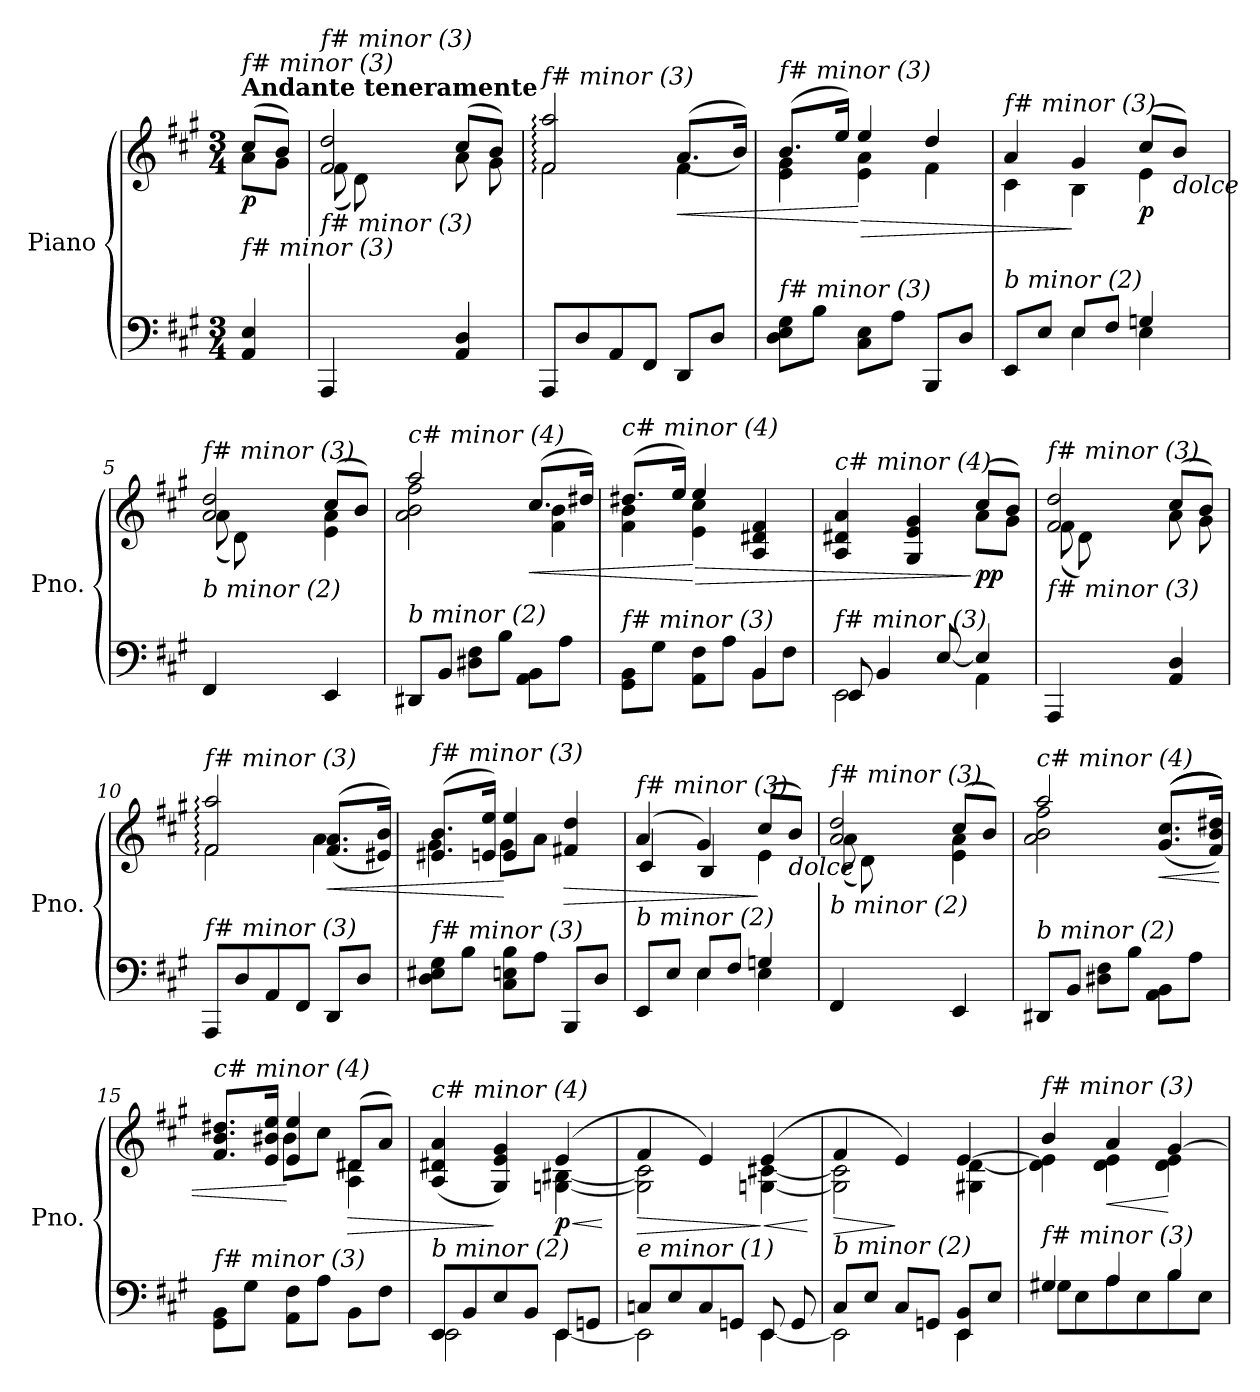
**kern	**kern	**dynam
*part1	*part1	*part1
*staff2	*staff1	*staff1/2
*I"Piano	*	*
*I'Pno.	*	*
*clefF4	*clefG2	*
*k[f#c#g#]	*k[f#c#g#]	*
*M3/4	*M3/4	*
=	=	=
*^	*^	*
!	!	!LO:TX:a:B:t=Andante teneramente	!	!
!	!	!LO:TX:i:t=f# minor (3)	!	!
!LO:TX:i:t=f# minor (3)	!	!	!	!
!	!	!	!	!LO:DY:b
4AA/ 4E/	8ryy	(>8cc#/L	8a\L	p
.	8ryy	8b/J)	8g#\J	.
=1	=1	=1	=1	=1
*	*^	*	*	*
!	!	!	!LO:TX:i:t=f# minor (3)	!	!
!LO:TX:i:t=f# minor (3)	!	!	!	!	!
4ryy	4AAA/	8ryy	2f#/ 2dd/	(<8f#\L	.
.	.	8ryy	.	8d\)	.
8A/	4ryy	8ryy	.	4ryy	.
8F#/J	.	8ryy	.	.	.
4ryy	4AA/ 4D/	8ryy	(>8cc#/L	8a\L	.
.	.	8ryy	8b/J)	8g#\J	.
=2	=2	=2	=2	=2	=2
!	!	!	!LO:TX:i:t=f# minor (3)	!	!
!LO:TX:i:t=f# minor (3)	!	!	!	!	!
*v	*v	*v	*	*	*
8AAA/L	2f#/: 2aa/:	2f#\	.
8D/	.	.	.
8AA/	.	.	.
8FF#/J	.	.	.
!	!	!	!LO:HP:b
8DD/L	(>(>8.a/L	4f#\	<
8D/J	.	.	.
.	16b/Jk))	.	.
=3	=3	=3	=3
!	!LO:TX:i:t=f# minor (3)	!	!
!LO:TX:i:t=f# minor (3)	!	!	!
8D\ 8E\ 8G#\L	(>8.b/L	4e\ 4g#\	.
8B\J	.	.	.
.	16ee/Jk)	.	.
!	!	!	!LO:HP:n=1:b
8C#\ 8E\L	4ee/	4e\ 4a\	[ >
8A\J	.	.	.
8BBB/L	4dd/	4f#\	.
8D/J	.	.	.
=4	=4	=4	=4
*^	*	*	*
!	!	!LO:TX:i:t=f# minor (3)	!	!
!LO:TX:i:t=b minor (2)	!	!	!	!
8EE/L	4ryy	4a/	4c#\	.
8E/J	.	.	.	.
8E/L	4E\	4g#/	4B\	]
8F#/J	.	.	.	.
!	!	!	!	!LO:DY:b
4Gn/	4E\	(>8cc#/L	4e\	p
!	!	!LO:TX:b:i:t=dolce	!	!
.	.	8b/J)	.	.
!!LO:LB:g=z	!!
=5	=5	=5	=5	=5
!	!	!LO:TX:i:t=f# minor (3)	!	!
!LO:TX:i:t=b minor (2)	!	!	!	!
4ryy	4FF#/	2a/ 2dd/	(<8a\L	.
.	.	.	8d\)	.
8A/	4ryy	.	4ryy	.
8F#/J	.	.	.	.
4ryy	4EE/	(>8cc#/L	4e\ 4a\	.
.	.	8b/J)	.	.
*v	*v	*	*	*
=6	=6	=6	=6
!	!LO:TX:i:t=c# minor (4)	!	!
!LO:TX:i:t=b minor (2)	!	!	!
8DD#X/L	2aa/	2a\ 2b\ 2ff#\	.
8BB/J	.	.	.
8D#X\ 8F#\L	.	.	.
8B\J	.	.	.
!	!	!	!LO:HP:b
8AA\ 8BB\L	(>(>8.cc#/L	4f#\ 4b\	<
8A\J	.	.	.
.	16dd#X/Jk)	.	.
=7	=7	=7	=7
*^	*	*	*
!	!	!LO:TX:i:t=c# minor (4)	!	!
!LO:TX:i:t=f# minor (3)	!	!	!	!
2ryy	8GG#\ 8BB\L	(>8.dd#X/L	4f#\ 4b\	.
.	8G#\J	.	.	.
.	.	16ee/Jk)	.	.
!	!	!	!	!LO:HP:n=1:b
.	8AA\ 8F#\L	4ee/	4e\ 4cc#\	[ >
.	8A\J)	.	.	.
4BB/	8BB\L	4A/ 4d#X/ 4f#/	4ryy	.
.	8F#\J	.	.	.
=8	=8	=8	=8	=8
!	!	!LO:TX:i:t=c# minor (4)	!	!
!LO:TX:i:t=f# minor (3)	!	!	!	!
2EE\	8EE/	4A/ 4d#X/ 4a/	2ryy	.
.	4BB/	.	.	.
.	.	(4G#/ 4e/ 4g#/	.	.
.	[8E/	.	.	.
!	!	!	!	!LO:DY:n=1:b
4AA\	4E/]	(>8cc#/L	8a\L	] pp
.	.	8b/J)	8g#\J	.
=9	=9	=9	=9	=9
!	!	!LO:TX:i:t=f# minor (3)	!	!
!LO:TX:i:t=f# minor (3)	!	!	!	!
4ryy	4AAA/	2f#/ 2dd/	(<8f#\L	.
.	.	.	8d\)	.
8A/	4ryy	.	4ryy	.
8F#/J	.	.	.	.
4ryy	4AA/ 4D/	(>8cc#/L	8a\L	.
.	.	8b/J)	8g#\J	.
*v	*v	*	*	*
!!LO:LB:g=z	!!
=10	=10	=10	=10
!	!LO:TX:i:t=f# minor (3)	!	!
!LO:TX:i:t=f# minor (3)	!	!	!
8AAA/L	2f#/: 2aa/:	2f#\	.
8D/	.	.	.
8AA/	.	.	.
8FF#/J	.	.	.
!	!	!	!LO:HP:b
8DD/L	(>(>8.f#/ 8.a/L	4a\	<
8D/J	.	.	.
.	16e#Xi/ 16b/Jk))	.	.
=11	=11	=11	=11
!	!LO:TX:i:t=f# minor (3)	!	!
!LO:TX:i:t=f# minor (3)	!	!	!
8D\ 8E#Xi\ 8G#\L	(>8.e#Xi/ 8.b/L	4g#\	.
8B\J	.	.	.
.	16e/ 16ee/Jk)	.	.
8C#\ 8E\ 8B\L	4e/ 4ee/	8g#\L	[
8A\J	.	8a\J	.
!	!	!	!LO:HP:b
8BBB/L	4f#X/ 4dd/	4ryy	>
8D/J	.	.	.
=12	=12	=12	=12
*^	*	*	*
!	!	!LO:TX:i:t=f# minor (3)	!	!
!LO:TX:i:t=b minor (2)	!	!	!	!
8EE/L	4ryy	(>4a/	4c#/	.
8E/J	.	.	.	.
8E/L	4E\	4g#/)	4B/	.
8F#/J	.	.	.	.
4Gn/	4E\	(>8cc#/L	4e\	]
!	!	!LO:TX:b:i:t=dolce	!	!
.	.	8b/J)	.	.
=13	=13	=13	=13	=13
!	!	!LO:TX:i:t=f# minor (3)	!	!
!LO:TX:i:t=b minor (2)	!	!	!	!
4ryy	4FF#/	2a/ 2dd/	(<8a\L	.
.	.	.	8d\)	.
8A/	4ryy	.	4ryy	.
8F#/J	.	.	.	.
4ryy	4EE/	(>8cc#/L	4e\ 4a\	.
.	.	8b/J)	.	.
=14	=14	=14	=14	=14
!	!	!LO:TX:i:t=c# minor (4)	!	!
!LO:TX:i:t=b minor (2)	!	!	!	!
2ryy	8DD#X/L	2aa/	2a\ 2b\ 2ff#\	.
.	8BB/J	.	.	.
.	8D#X\ 8F#\L	.	.	.
.	8B\J	.	.	.
!	!	!	!	!LO:HP:b
4ryy	8AA\ 8BB\L	(>(>(>(>8.g#/ 8.cc#/L	4ryy	<
.	8A\J	.	.	.
.	.	16f#/ 16b/ 16dd#X/Jk))))	.	.
*v	*v	*	*	*
!!LO:LB:g=z	!!
=15	=15	=15	=15
!	!LO:TX:i:t=c# minor (4)	!	!
!LO:TX:i:t=f# minor (3)	!	!	!
8GG#\ 8BB\L	8.f#/ 8.b/ 8.dd#X/L	4ryy	.
8G#\J	.	.	.
.	16e/ 16b#X/ 16ee/Jk	.	.
8AA\ 8F#\L	4e/ 4ee/	8b#\L	[
8A\J	.	8cc#\J	.
!	!	!	!LO:HP:b
8BB\L	(>8d#X/L	4A\ 4d#\	>
8F#\J	8a/J)	.	.
=16	=16	=16	=16
*^	*	*	*
!	!	!LO:TX:i:t=c# minor (4)	!	!
!LO:TX:i:t=b minor (2)	!	!	!	!
8EE/L	2EE\	(>4A/ 4d#X/ 4a/	2ryy	.
8BB/	.	.	.	.
8E/	.	4G#/ 4e/ 4g#/)	.	]
8BB/J	.	.	.	.
!	!	!	!	!LO:HP:b
!	!	!	!	!LO:DY:n=1:b
8EE/L	[4EE\	(>4e/	[4Gn\ [4B#Xi\	< p
8GGn/J	.	.	.	.
*v	*v	*	*	*
*	*v	*v	*
.	.	[
=17	=17	=17
*^	*	*
!	!	!LO:TX:i:t=c# minor (4)	!
!LO:TX:i:t=e minor (1)	!	!	!
!	!	!	!LO:HP:b
*	*	*^	*
8Cn/L	2EE\]	4f#/	2G\] 2c\]	>
8E/	.	.	.	.
8C/	.	4e/)	.	.
8GGn/J	.	.	.	.
!	!	!	!	!LO:HP:n=1:b
8EE/	[4EE\	(>4e/	[4Gn\ [4c#X\	] <
8GG/	.	.	.	.
*v	*v	*	*	*
*	*v	*v	*
.	.	[
=18	=18	=18
*^	*	*
!	!	!LO:TX:i:t=f# minor (3)	!
!LO:TX:i:t=b minor (2)	!	!	!
!	!	!	!LO:HP:b
*	*	*^	*
8C#/L	2EE\]	4f#/	2G\] 2c#\]	>
8E/J	.	.	.	.
8C#/L	.	4e/)	.	]
8GGn/J	.	.	.	.
8EE/ 8BB/L	4EE\	[4e/	4G#X\ [4d\	.
8E/J	.	.	.	.
=19	=19	=19	=19	=19
!	!	!LO:TX:i:t=f# minor (3)	!	!
!LO:TX:i:t=f# minor (3)	!	!	!	!
4G#X/	8G#\L	4b/	4d\] 4e\]	.
.	8E\	.	.	.
!	!	!	!	!LO:HP:b
4A/	8A\	4a/	4d\ 4e\	<
.	8E\	.	.	.
4B/	8B\	[4g#/	4d\ 4e\	[
.	8E\J	.	.	.
*v	*v	*	*	*
*	*v	*v	*
=	=	=
*-	*-	*-
